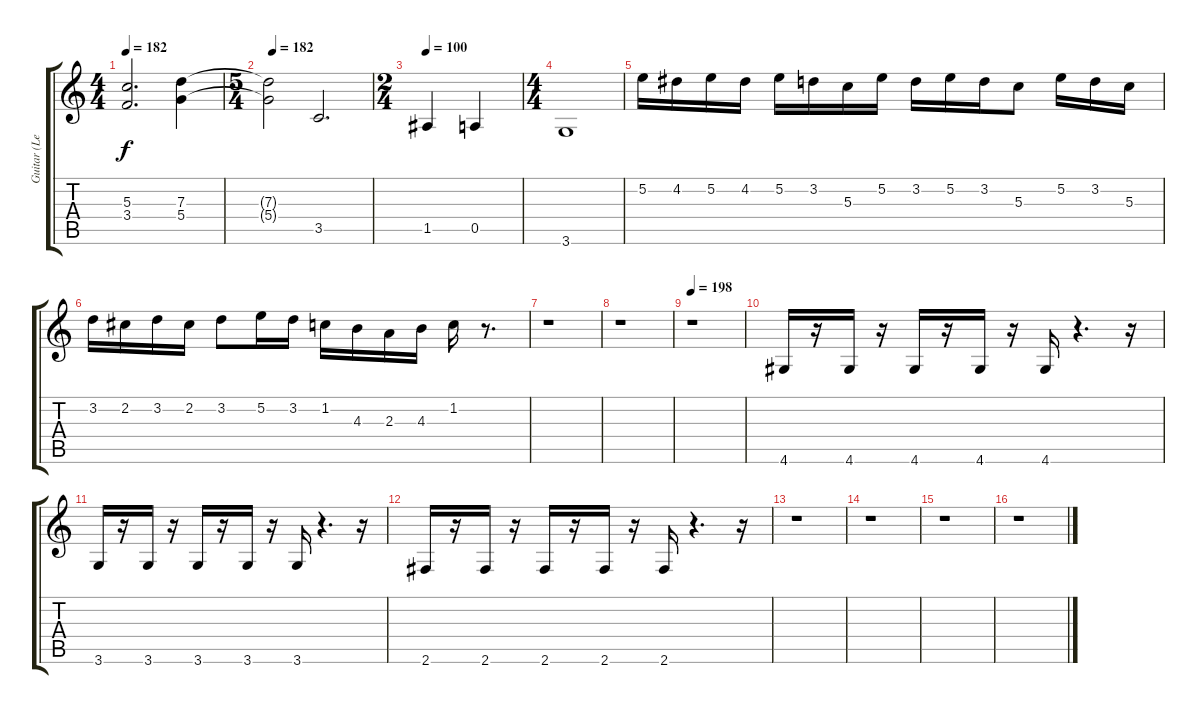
\track ("Guitar (Left)" "Guitar (Le") {instrument distortionguitar}
\staff {score tabs}
\tuning (E4 B3 G3 D3 A2 E2) {hide}
\ts (4 4)
\tempo 182
\clef g2
\ks c
(5.3 3.4).2{d dy f} (7.3 5.4).4 |
\ts (5 4)
\tempo (182 0.05)
(7.3{t} 5.4{t}).2 3.5.2{d} |
\ts (2 4)
\tempo 100
1.5.4 0.5.4 |
\ts (4 4)
3.6.1 |
5.2.16 4.2.16 5.2.16 4.2.16 5.2.16 3.2.16 5.3.16 5.2.16 3.2.16 5.2.16 3.2.16 5.3.8 5.2.16 3.2.16 5.3.16 |
3.2.16 2.2.16 3.2.16 2.2.16 3.2.8 5.2.16 3.2.16 1.2.16 4.3.16 2.3.16 4.3.16 1.2.16 r.8{d} |
r.1 |
r.1 |
\tempo 198
r.1 |
4.6.16 r.16 4.6.16 r.16 4.6.16 r.16 4.6.16 r.16 4.6.16 r.4{d} r.16 |
3.6.16 r.16 3.6.16 r.16 3.6.16 r.16 3.6.16 r.16 3.6.16 r.4{d} r.16 |
2.6.16 r.16 2.6.16 r.16 2.6.16 r.16 2.6.16 r.16 2.6.16 r.4{d} r.16 |
r.1 |
r.1 |
r.1 |
r.1
